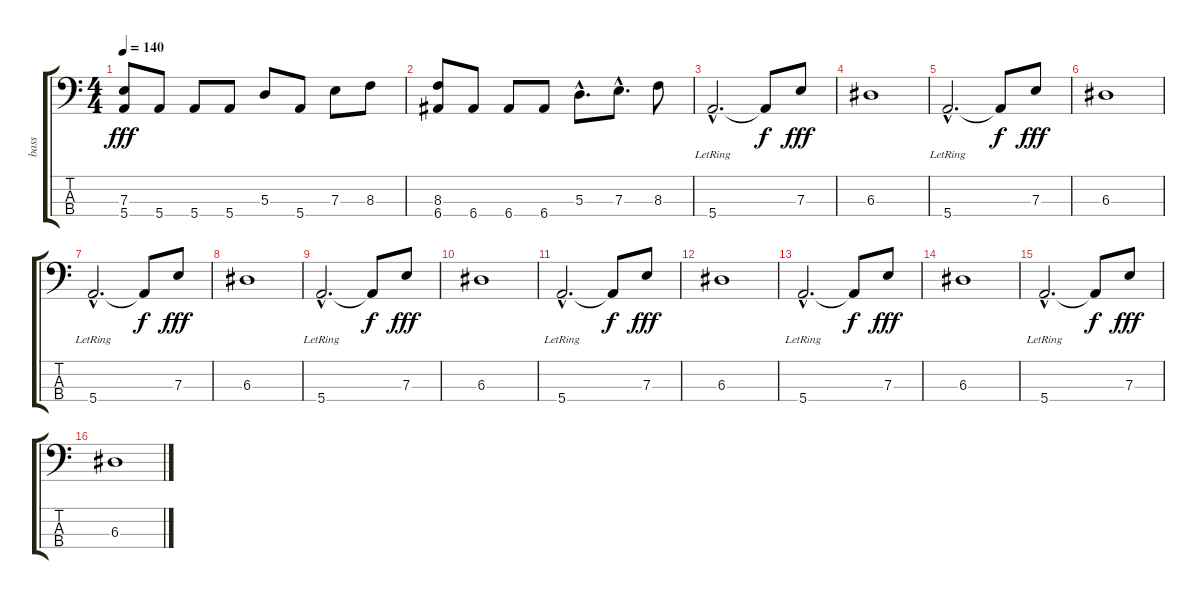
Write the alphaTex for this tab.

\track ("bass" "bass") {instrument electricbasspick}
\staff {score tabs}
\tuning (G2 D2 A1 E1) {hide}
\ts (4 4)
\tempo 140
\clef f4
\ks c
(7.3 5.4).8{dy fff} 5.4.8 5.4.8 5.4.8 5.3.8 5.4.8 7.3.8 8.3.8 |
(8.3 6.4).8 6.4.8 6.4.8 6.4.8 5.3{hac}.8{d} 7.3{hac}.8{d} 8.3.8 |
5.4{hac lr}.2{d} 5.4{t}.8{dy f} 7.3.8{dy fff} |
6.3.1 |
5.4{hac lr}.2{d} 5.4{t}.8{dy f} 7.3.8{dy fff} |
6.3.1 |
5.4{hac lr}.2{d} 5.4{t}.8{dy f} 7.3.8{dy fff} |
6.3.1 |
5.4{hac lr}.2{d} 5.4{t}.8{dy f} 7.3.8{dy fff} |
6.3.1 |
5.4{hac lr}.2{d} 5.4{t}.8{dy f} 7.3.8{dy fff} |
6.3.1 |
5.4{hac lr}.2{d} 5.4{t}.8{dy f} 7.3.8{dy fff} |
6.3.1 |
5.4{hac lr}.2{d} 5.4{t}.8{dy f} 7.3.8{dy fff} |
6.3.1
